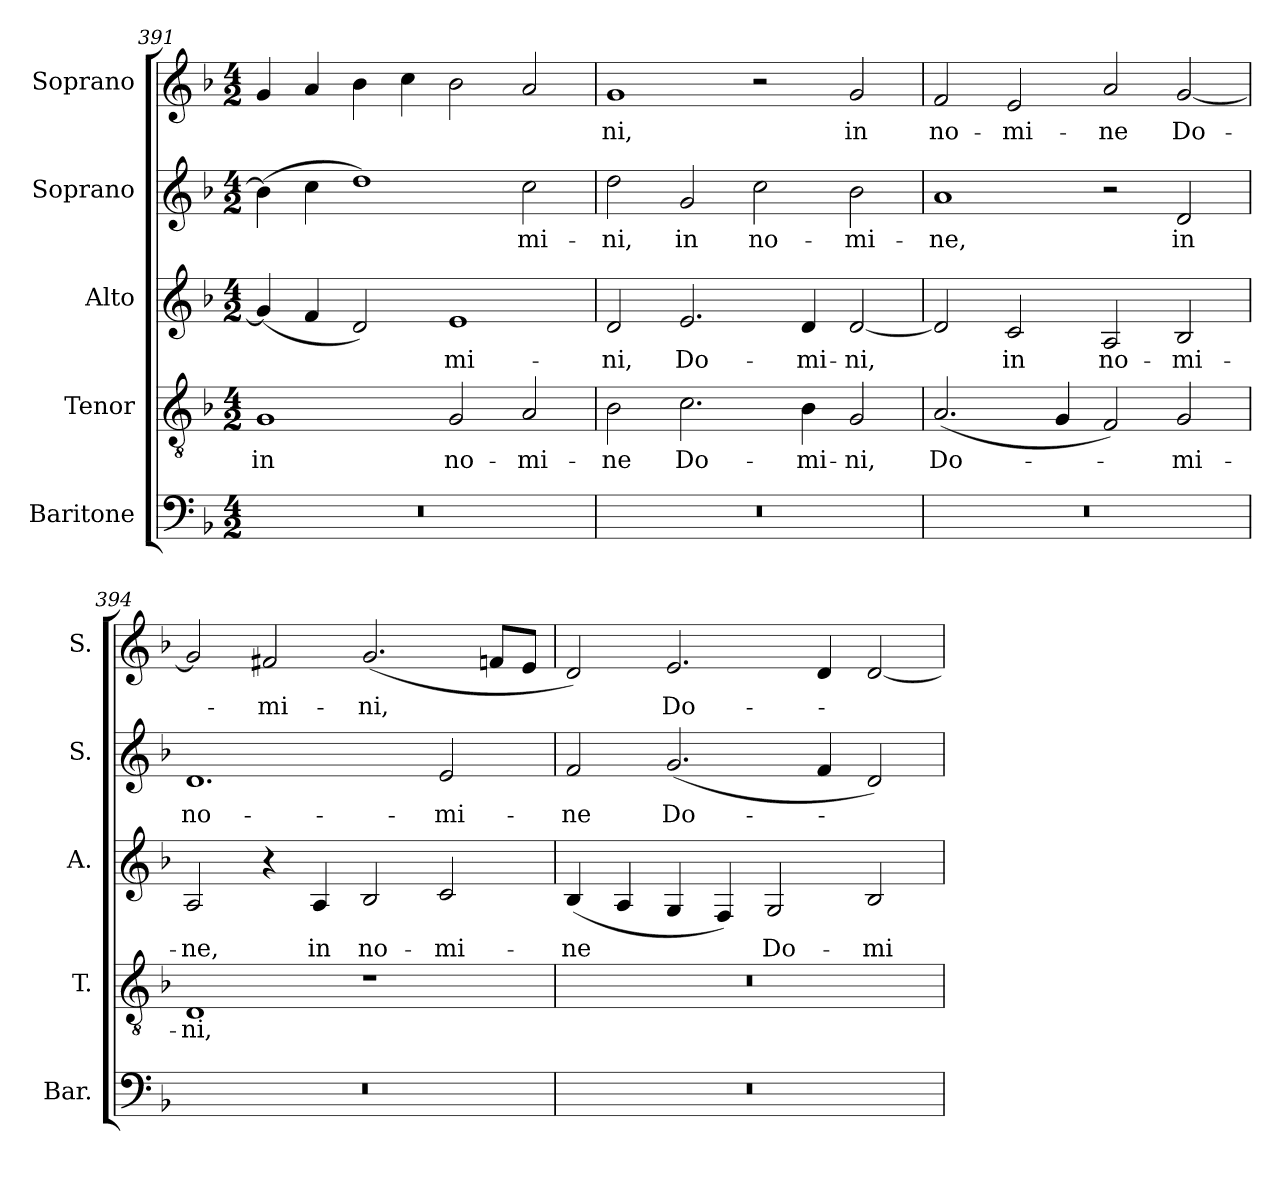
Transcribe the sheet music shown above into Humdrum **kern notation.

**kern	**kern	**text	**kern	**text	**kern	**text	**kern	**text
*part5	*part4	*part4	*part3	*part3	*part2	*part2	*part1	*part1
*staff5	*staff4	*staff4	*staff3	*staff3	*staff2	*staff2	*staff1	*staff1
*I"Baritone	*I"Tenor	*	*I"Alto	*	*I"Soprano	*	*I"Soprano	*
*I'Bar.	*I'T.	*	*I'A.	*	*I'S.	*	*I'S.	*
!!LO:LB:g=z
*clefF4	*clefGv2	*	*clefG2	*	*clefG2	*	*clefG2	*
*	*ITrd7c12	*	*	*	*	*	*	*
*k[b-]	*k[b-]	*	*k[b-]	*	*k[b-]	*	*k[b-]	*
*F:	*F:	*	*F:	*	*F:	*	*F:	*
*M4/2	*M4/2	*	*M4/2	*	*M4/2	*	*M4/2	*
=391	=391	=391	=391	=391	=391	=391	=391	=391
!LO:N:vis=1	!	!	!	!	!	!	!	!
!	!	!LO:LY:b:color=#000000	!	!	!	!	!	!
0r	1GGi	in	(4gi/]	.	(4b-i\]	.	4gi/	.
.	.	.	4fi/	.	4cci\	.	4ai/	.
.	.	.	2di/)	.	1ddi)	.	4b-i\	.
.	.	.	.	.	.	.	4cci\	.
!	!	!LO:LY:b:color=#000000	!	!	!	!	!	!
!	!	!	!	!LO:LY:b:color=#000000	!	!	!	!
.	2GGi/	no-	1ei	-mi-	.	.	2b-i\	.
!	!	!LO:LY:b:color=#000000	!	!	!	!	!	!
!	!	!	!	!	!	!LO:LY:b:color=#000000	!	!
.	2AAi/	-mi-	.	.	2cci\	-mi-	2ai/	.
=392	=392	=392	=392	=392	=392	=392	=392	=392
!LO:N:vis=1	!	!	!	!	!	!	!	!
!	!	!LO:LY:b:color=#000000	!	!	!	!	!	!
!	!	!	!	!LO:LY:b:color=#000000	!	!	!	!
!	!	!	!	!	!	!LO:LY:b:color=#000000	!	!
!	!	!	!	!	!	!	!	!LO:LY:b:color=#000000
0r	2BB-i\	-ne	2di/	-ni,	2ddi\	-ni,	1gi	-ni,
!	!	!LO:LY:b:color=#000000	!	!	!	!	!	!
!	!	!	!	!LO:LY:b:color=#000000	!	!	!	!
!	!	!	!	!	!	!LO:LY:b:color=#000000	!	!
.	2.Ci\	Do-	2.ei/	Do-	2gi/	in	.	.
!	!	!	!	!	!	!LO:LY:b:color=#000000	!	!
.	.	.	.	.	2cci\	no-	2r	.
!	!	!LO:LY:b:color=#000000	!	!	!	!	!	!
!	!	!	!	!LO:LY:b:color=#000000	!	!	!	!
.	4BB-i\	-mi-	4di/	-mi-	.	.	.	.
!	!	!LO:LY:b:color=#000000	!	!	!	!	!	!
!	!	!	!	!LO:LY:b:color=#000000	!	!	!	!
!	!	!	!	!	!	!LO:LY:b:color=#000000	!	!
!	!	!	!	!	!	!	!	!LO:LY:b:color=#000000
.	2GGi/	-ni,	[2di/	-ni,	2b-i\	-mi-	2gi/	in
=393	=393	=393	=393	=393	=393	=393	=393	=393
!LO:N:vis=1	!	!	!	!	!	!	!	!
!	!	!LO:LY:b:color=#000000	!	!	!	!	!	!
!	!	!	!	!	!	!LO:LY:b:color=#000000	!	!
!	!	!	!	!	!	!	!	!LO:LY:b:color=#000000
0r	(2.AAi/	Do-	2di/]	.	1ai	-ne,	2fi/	no-
!	!	!	!	!LO:LY:b:color=#000000	!	!	!	!
!	!	!	!	!	!	!	!	!LO:LY:b:color=#000000
.	.	.	2ci/	in	.	.	2ei/	-mi-
.	4GGi/	.	.	.	.	.	.	.
!	!	!	!	!LO:LY:b:color=#000000	!	!	!	!
!	!	!	!	!	!	!	!	!LO:LY:b:color=#000000
.	2FFi/)	.	2Ai/	no-	2r	.	2ai/	-ne
!	!	!LO:LY:b:color=#000000	!	!	!	!	!	!
!	!	!	!	!LO:LY:b:color=#000000	!	!	!	!
!	!	!	!	!	!	!LO:LY:b:color=#000000	!	!
!	!	!	!	!	!	!	!	!LO:LY:b:color=#000000
.	2GGi/	-mi-	2B-i/	-mi-	2di/	in	[2gi/	Do-
=394	=394	=394	=394	=394	=394	=394	=394	=394
!LO:N:vis=1	!	!	!	!	!	!	!	!
!	!	!LO:LY:b:color=#000000	!	!	!	!	!	!
!	!	!	!	!LO:LY:b:color=#000000	!	!	!	!
!	!	!	!	!	!	!LO:LY:b:color=#000000	!	!
0r	1DDi	-ni,	2Ai/	-ne,	1.di	no-	2gi/]	.
!	!	!	!	!	!	!	!	!LO:LY:b:color=#000000
.	.	.	4r	.	.	.	2f#Xi/	-mi-
!	!	!	!	!LO:LY:b:color=#000000	!	!	!	!
.	.	.	4Ai/	in	.	.	.	.
!	!	!	!	!LO:LY:b:color=#000000	!	!	!	!
!	!	!	!	!	!	!	!	!LO:LY:b:color=#000000
.	1r	.	2B-i/	no-	.	.	(2.gi/	-ni,
!	!	!	!	!LO:LY:b:color=#000000	!	!	!	!
!	!	!	!	!	!	!LO:LY:b:color=#000000	!	!
.	.	.	2ci/	-mi-	2ei/	-mi-	.	.
.	.	.	.	.	.	.	8fni/L	.
.	.	.	.	.	.	.	8ei/J	.
=395	=395	=395	=395	=395	=395	=395	=395	=395
!LO:N:vis=1	!LO:N:vis=1	!	!	!	!	!	!	!
!	!	!	!	!LO:LY:b:color=#000000	!	!	!	!
!	!	!	!	!	!	!LO:LY:b:color=#000000	!	!
0r	0r	.	(4B-i/	-ne	2fi/	-ne	2di/)	.
.	.	.	4Ai/	.	.	.	.	.
!	!	!	!	!	!	!LO:LY:b:color=#000000	!	!
!	!	!	!	!	!	!	!	!LO:LY:b:color=#000000
.	.	.	4Gi/	.	(2.gi/	Do-	2.ei/	Do-
.	.	.	4Fi/)	.	.	.	.	.
!	!	!	!	!LO:LY:b:color=#000000	!	!	!	!
.	.	.	2Gi/	Do-	.	.	.	.
.	.	.	.	.	4fi/	.	4di/	.
!	!	!	!	!LO:LY:b:color=#000000	!	!	!	!
.	.	.	2B-i/	-mi-	2di/)	.	[2di/	.
=	=	=	=	=	=	=	=	=
*-	*-	*-	*-	*-	*-	*-	*-	*-
